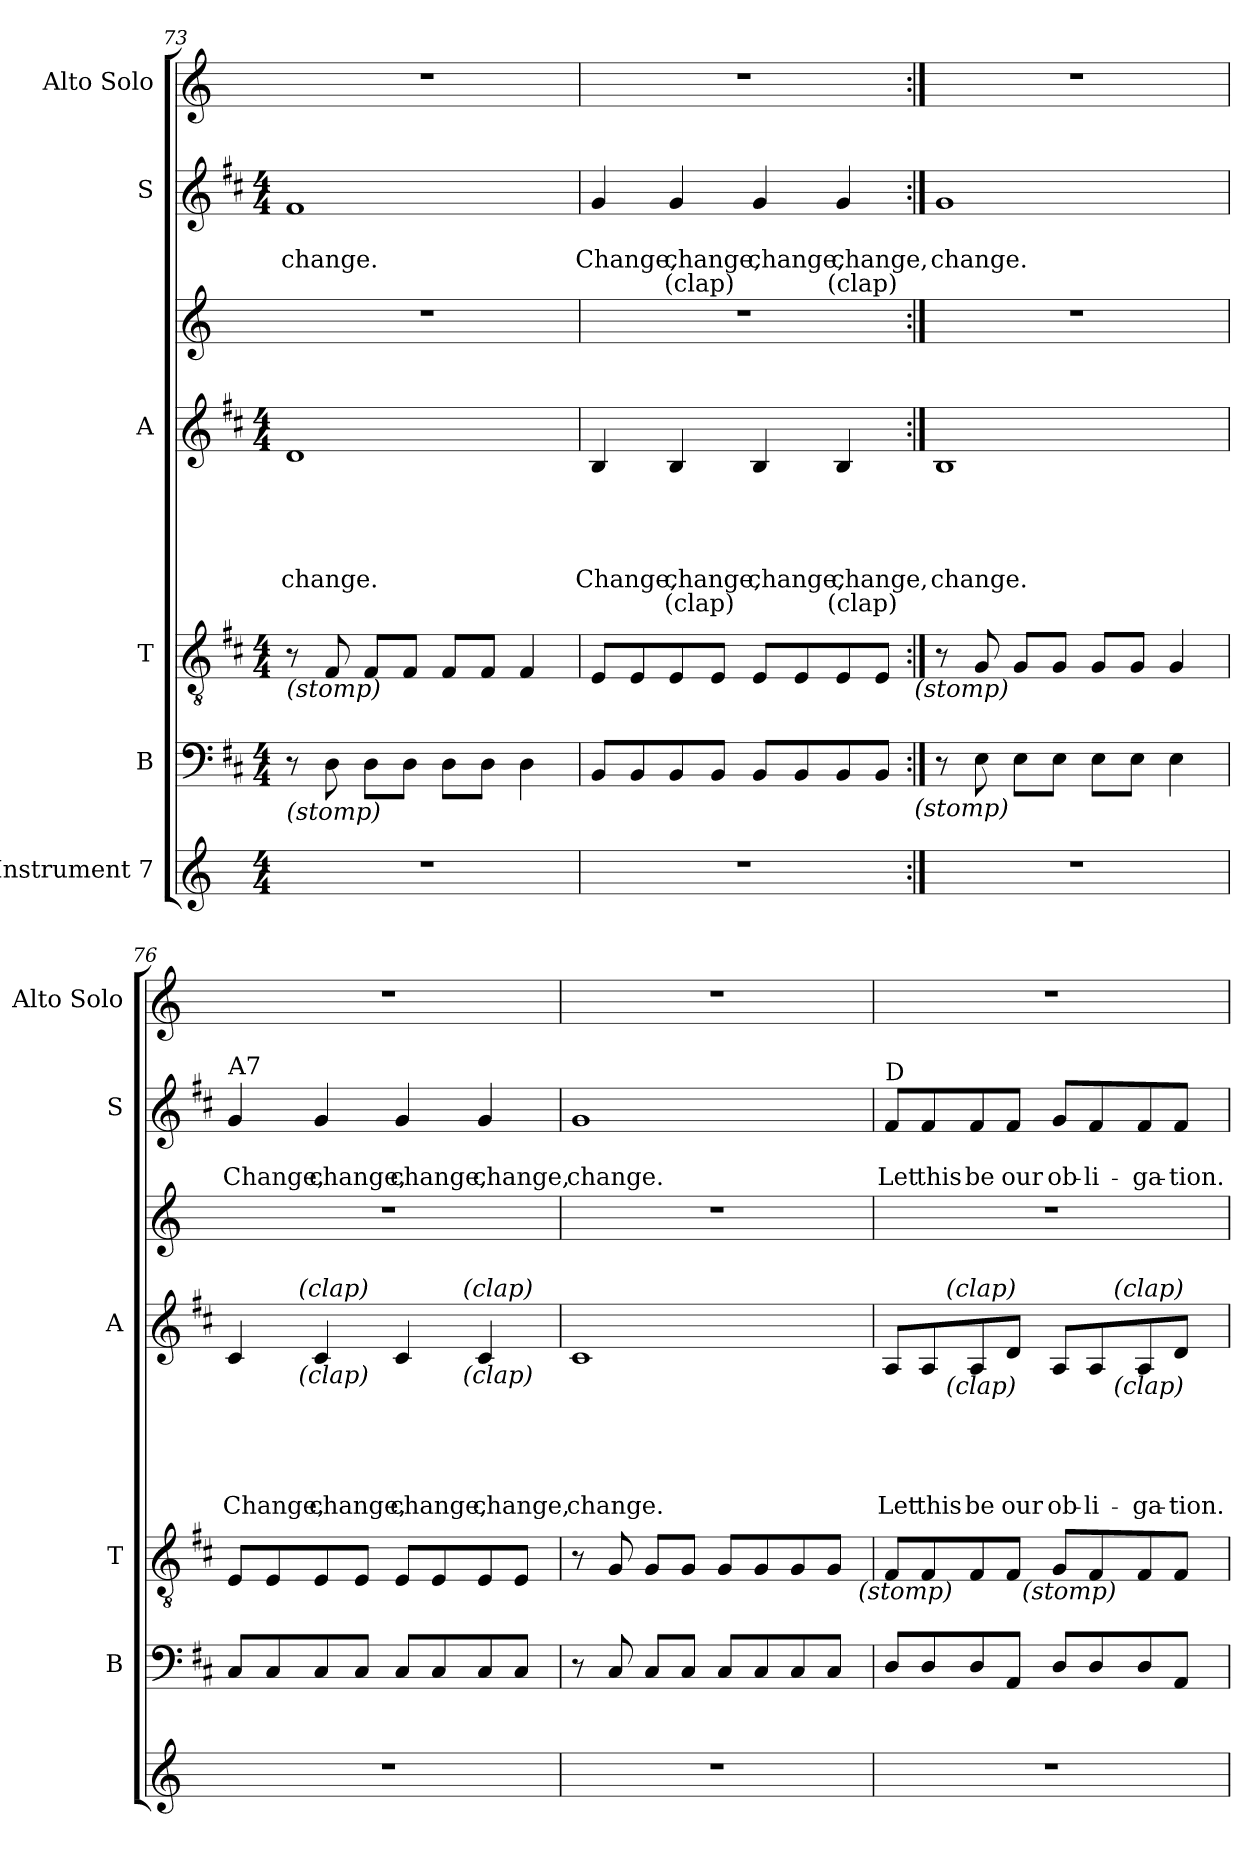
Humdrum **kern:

**kern	**kern	**kern	**kern	**text	**text	**text	**text	**text	**text	**kern	**kern	**text	**text	**text	**kern
*part7	*part6	*part5	*part4	*part4	*part4	*part4	*part4	*part4	*part4	*part3	*part2	*part2	*part2	*part2	*part1
*staff7	*staff6	*staff5	*staff4	*staff4	*staff4	*staff4	*staff4	*staff4	*staff4	*staff3	*staff2	*staff2	*staff2	*staff2	*staff1
*I"Instrument 7	*I"B	*I"T	*I"A	*	*	*	*	*	*	*	*I"S	*	*	*	*I"Alto Solo
*	*I'B	*I'T	*I'A	*	*	*	*	*	*	*	*I'S	*	*	*	*I'Alto Solo
!!LO:PB:g=z
*clefG2	*clefF4	*clefGv2	*clefG2	*	*	*	*	*	*	*clefG2	*clefG2	*	*	*	*clefG2
*k[]	*k[f#c#]	*k[f#c#]	*k[f#c#]	*	*	*	*	*	*	*k[]	*k[f#c#]	*	*	*	*k[]
*C:	*D:	*D:	*D:	*	*	*	*	*	*	*C:	*D:	*	*	*	*C:
*M4/4	*M4/4	*M4/4	*M4/4	*	*	*	*	*	*	*	*M4/4	*	*	*	*
=73	=73	=73	=73	=73	=73	=73	=73	=73	=73	=73	=73	=73	=73	=73	=73
!	!	!LO:TX:b:i:t=(stomp)	!	!	!	!	!	!	!	!	!	!	!	!	!
!	!LO:TX:b:i:t=(stomp)	!	!	!	!	!	!	!	!	!	!	!	!	!	!
!	!	!	!	!	!	!	!	!LO:LY:b	!	!	!	!	!LO:LY:b	!	!
1r	8r	8r	1d	.	.	.	.	change.	.	1r	1f#	.	change.	.	1r
.	8D\	8F#/	.	.	.	.	.	.	.	.	.	.	.	.	.
.	8D\L	8F#/L	.	.	.	.	.	.	.	.	.	.	.	.	.
.	8D\J	8F#/J	.	.	.	.	.	.	.	.	.	.	.	.	.
.	8D\L	8F#/L	.	.	.	.	.	.	.	.	.	.	.	.	.
.	8D\J	8F#/J	.	.	.	.	.	.	.	.	.	.	.	.	.
.	4D\	4F#/	.	.	.	.	.	.	.	.	.	.	.	.	.
=74	=74	=74	=74	=74	=74	=74	=74	=74	=74	=74	=74	=74	=74	=74	=74
!	!	!	!	!	!	!	!	!LO:LY:b	!	!	!	!	!LO:LY:b	!	!
1r	8BB/L	8E/L	4B/	.	.	.	.	Change,	.	1r	4g/	.	Change,	.	1r
.	8BB/	8E/	.	.	.	.	.	.	.	.	.	.	.	.	.
!	!	!	!	!	!	!	!	!LO:LY:b	!LO:LY:b	!	!	!	!LO:LY:b	!LO:LY:b	!
.	8BB/	8E/	4B/	.	.	.	.	change,	(clap)	.	4g/	.	change,	(clap)	.
.	8BB/J	8E/J	.	.	.	.	.	.	.	.	.	.	.	.	.
!	!	!	!	!	!	!	!	!LO:LY:b	!	!	!	!	!LO:LY:b	!	!
.	8BB/L	8E/L	4B/	.	.	.	.	change,	.	.	4g/	.	change,	.	.
.	8BB/	8E/	.	.	.	.	.	.	.	.	.	.	.	.	.
!	!	!	!	!	!	!	!	!LO:LY:b	!LO:LY:b	!	!	!	!LO:LY:b	!LO:LY:b	!
.	8BB/	8E/	4B/	.	.	.	.	change,	(clap)	.	4g/	.	change,	(clap)	.
.	8BB/J	8E/J	.	.	.	.	.	.	.	.	.	.	.	.	.
!	!	!LO:TX:b:i:t=(stomp)	!	!	!	!	!	!	!	!	!	!	!	!	!
!	!LO:TX:b:i:t=(stomp)	!	!	!	!	!	!	!	!	!	!	!	!	!	!
=75:|!	=75:|!	=75:|!	=75:|!	=75:|!	=75:|!	=75:|!	=75:|!	=75:|!	=75:|!	=75:|!	=75:|!	=75:|!	=75:|!	=75:|!	=75:|!
!	!	!	!	!	!	!	!	!LO:LY:b	!	!	!	!	!LO:LY:b	!	!
1r	8r	8r	1B	.	.	.	.	change.	.	1r	1g	.	change.	.	1r
.	8E\	8G/	.	.	.	.	.	.	.	.	.	.	.	.	.
.	8E\L	8G/L	.	.	.	.	.	.	.	.	.	.	.	.	.
.	8E\J	8G/J	.	.	.	.	.	.	.	.	.	.	.	.	.
.	8E\L	8G/L	.	.	.	.	.	.	.	.	.	.	.	.	.
.	8E\J	8G/J	.	.	.	.	.	.	.	.	.	.	.	.	.
.	4E\	4G/	.	.	.	.	.	.	.	.	.	.	.	.	.
!!LO:LB:g=z
=76	=76	=76	=76	=76	=76	=76	=76	=76	=76	=76	=76	=76	=76	=76	=76
!	!	!	!	!	!	!	!	!	!	!	!LO:TX:a:t=A7	!	!	!	!
!	!	!	!	!	!	!	!	!LO:LY:b	!	!	!	!	!LO:LY:b	!	!
*	*	*	*^	*	*	*	*	*	*	*	*	*	*	*	*
1r	8C#/L	8E/L	4c#/	8..ryy	.	.	.	.	Change,	.	1r	4g/	.	Change,	.	1r
.	8C#/	8E/	.	.	.	.	.	.	.	.	.	.	.	.	.	.
!	!	!	!	!LO:TX:b:i:t=(clap)	!	!	!	!	!	!	!	!	!	!	!	!
!	!	!	!	!LO:TX:a:i:t=(clap)	!	!	!	!	!	!	!	!	!	!	!	!
.	.	.	.	2ryy	.	.	.	.	.	.	.	.	.	.	.	.
!	!	!	!	!	!	!	!	!	!LO:LY:b	!	!	!	!	!LO:LY:b	!	!
.	8C#/	8E/	4c#/	.	.	.	.	.	change,	.	.	4g/	.	change,	.	.
.	8C#/J	8E/J	.	.	.	.	.	.	.	.	.	.	.	.	.	.
!	!	!	!	!	!	!	!	!	!LO:LY:b	!	!	!	!	!LO:LY:b	!	!
.	8C#/L	8E/L	4c#/	.	.	.	.	.	change,	.	.	4g/	.	change,	.	.
.	8C#/	8E/	.	.	.	.	.	.	.	.	.	.	.	.	.	.
!	!	!	!	!LO:TX:b:i:t=(clap)	!	!	!	!	!	!	!	!	!	!	!	!
!	!	!	!	!LO:TX:a:i:t=(clap)	!	!	!	!	!	!	!	!	!	!	!	!
.	.	.	.	4ryy	.	.	.	.	.	.	.	.	.	.	.	.
!	!	!	!	!	!	!	!	!	!LO:LY:b	!	!	!	!	!LO:LY:b	!	!
.	8C#/	8E/	4c#/	.	.	.	.	.	change,	.	.	4g/	.	change,	.	.
.	8C#/J	8E/J	.	.	.	.	.	.	.	.	.	.	.	.	.	.
.	.	.	.	32ryy	.	.	.	.	.	.	.	.	.	.	.	.
=77	=77	=77	=77	=77	=77	=77	=77	=77	=77	=77	=77	=77	=77	=77	=77	=77
!	!	!LO:TX:b:i:t=(stomp)	!	!	!	!	!	!	!	!	!	!	!	!	!	!
!	!	!	!	!	!	!	!	!	!LO:LY:b	!	!	!	!	!LO:LY:b	!	!
*	*	*^	*v	*v	*	*	*	*	*	*	*	*	*	*	*	*
1r	8r	8r	2ryy	1c#	.	.	.	.	change.	.	1r	1g	.	change.	.	1r
.	8C#/	8G/	.	.	.	.	.	.	.	.	.	.	.	.	.	.
.	8C#/L	8G/L	.	.	.	.	.	.	.	.	.	.	.	.	.	.
.	8C#/J	8G/J	.	.	.	.	.	.	.	.	.	.	.	.	.	.
.	8C#/L	8G/L	4...ryy	.	.	.	.	.	.	.	.	.	.	.	.	.
.	8C#/	8G/	.	.	.	.	.	.	.	.	.	.	.	.	.	.
.	8C#/	8G/	.	.	.	.	.	.	.	.	.	.	.	.	.	.
.	8C#/J	8G/J	.	.	.	.	.	.	.	.	.	.	.	.	.	.
!	!	!	!LO:TX:b:i:t=(stomp)	!	!	!	!	!	!	!	!	!	!	!	!	!
.	.	.	32ryy	.	.	.	.	.	.	.	.	.	.	.	.	.
=78	=78	=78	=78	=78	=78	=78	=78	=78	=78	=78	=78	=78	=78	=78	=78	=78
!	!	!	!	!	!	!	!	!	!	!	!	!LO:TX:a:t=D	!	!	!	!
!	!	!	!	!	!	!	!	!	!LO:LY:b	!	!	!	!	!LO:LY:b	!	!
*	*	*	*	*^	*	*	*	*	*	*	*	*	*	*	*	*
1r	8D/L	8F#/L	4ryy	8A/L	8.ryy	.	.	.	.	Let	.	1r	8f#/L	.	Let	.	1r
!	!	!	!	!	!	!	!	!	!	!LO:LY:b	!	!	!	!	!LO:LY:b	!	!
.	8D/	8F#/	.	8A/	.	.	.	.	.	this	.	.	8f#/	.	this	.	.
!	!	!	!	!	!LO:TX:b:i:t=(clap)	!	!	!	!	!	!	!	!	!	!	!	!
!	!	!	!	!	!LO:TX:a:i:t=(clap)	!	!	!	!	!	!	!	!	!	!	!	!
.	.	.	.	.	2ryy	.	.	.	.	.	.	.	.	.	.	.	.
!	!	!	!	!	!	!	!	!	!	!LO:LY:b	!	!	!	!	!LO:LY:b	!	!
.	8D/	8F#/	8ryy	8A/	.	.	.	.	.	be	.	.	8f#/	.	be	.	.
!	!	!	!	!	!	!	!	!	!	!LO:LY:b	!	!	!	!	!LO:LY:b	!	!
.	8AA/J	8F#/J	32ryy	8d/J	.	.	.	.	.	our	.	.	8f#/J	.	our	.	.
!	!	!	!LO:TX:b:i:t=(stomp)	!	!	!	!	!	!	!	!	!	!	!	!	!	!
.	.	.	2ryy	.	.	.	.	.	.	.	.	.	.	.	.	.	.
!	!	!	!	!	!	!	!	!	!	!LO:LY:b	!	!	!	!	!LO:LY:b	!	!
.	8D/L	8G/L	.	8A/L	.	.	.	.	.	ob-	.	.	8g/L	.	ob-	.	.
!	!	!	!	!	!	!	!	!	!	!LO:LY:b	!	!	!	!	!LO:LY:b	!	!
.	8D/	8F#/	.	8A/	.	.	.	.	.	-li-	.	.	8f#/	.	-li-	.	.
!	!	!	!	!	!LO:TX:b:i:t=(clap)	!	!	!	!	!	!	!	!	!	!	!	!
!	!	!	!	!	!LO:TX:a:i:t=(clap)	!	!	!	!	!	!	!	!	!	!	!	!
.	.	.	.	.	4ryy	.	.	.	.	.	.	.	.	.	.	.	.
!	!	!	!	!	!	!	!	!	!	!LO:LY:b	!	!	!	!	!LO:LY:b	!	!
.	8D/	8F#/	.	8A/	.	.	.	.	.	-ga-	.	.	8f#/	.	-ga-	.	.
!	!	!	!	!	!	!	!	!	!	!LO:LY:b	!	!	!	!	!LO:LY:b	!	!
.	8AA/J	8F#/J	.	8d/J	.	.	.	.	.	-tion.	.	.	8f#/J	.	-tion.	.	.
.	.	.	16.ryy	.	.	.	.	.	.	.	.	.	.	.	.	.	.
.	.	.	.	.	16ryy	.	.	.	.	.	.	.	.	.	.	.	.
*	*	*v	*v	*	*	*	*	*	*	*	*	*	*	*	*	*	*
*	*	*	*v	*v	*	*	*	*	*	*	*	*	*	*	*	*
=	=	=	=	=	=	=	=	=	=	=	=	=	=	=	=
*-	*-	*-	*-	*-	*-	*-	*-	*-	*-	*-	*-	*-	*-	*-	*-
